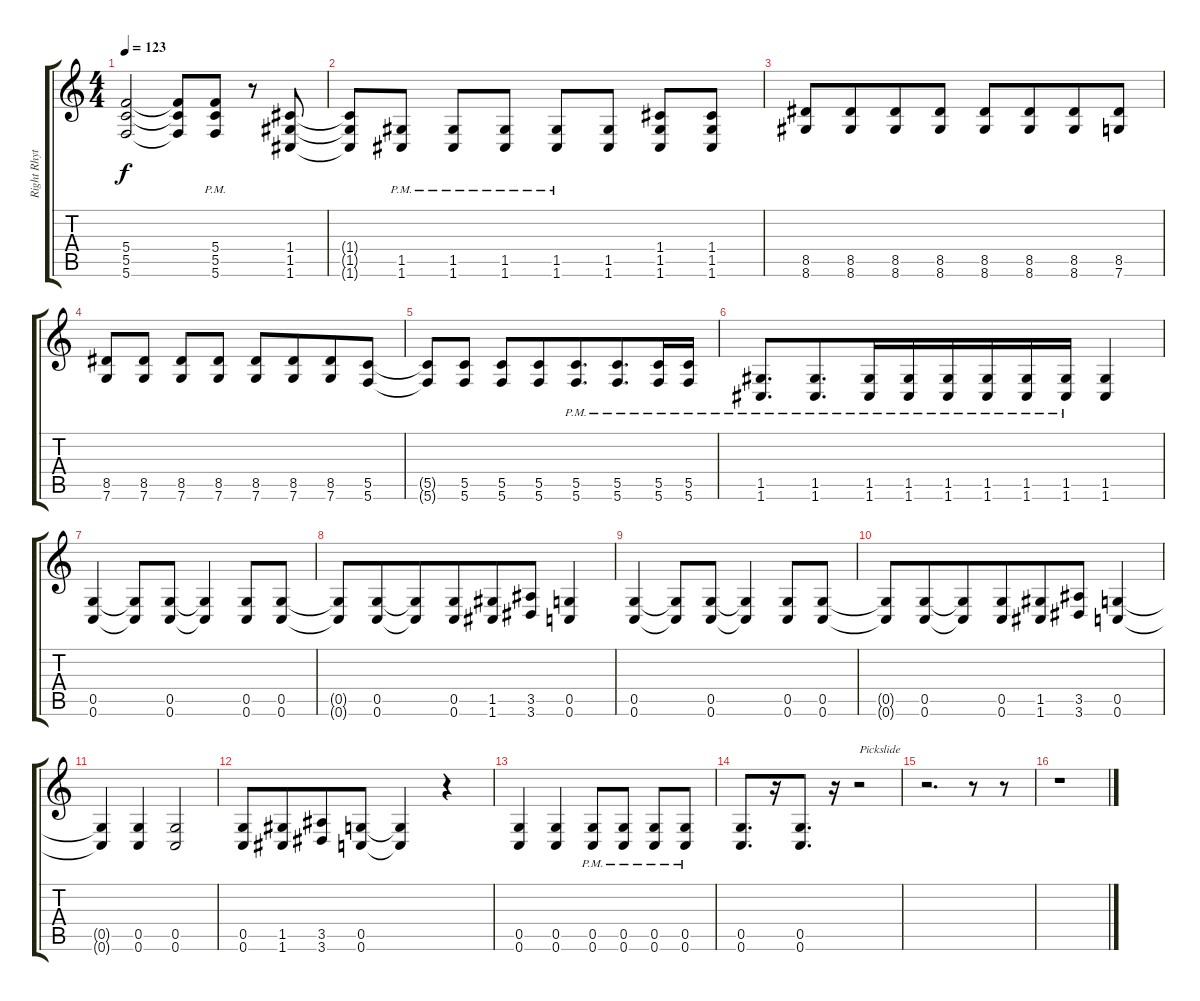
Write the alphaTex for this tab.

\track ("Right Rhythm" "Right Rhyt") {instrument distortionguitar}
\staff {score tabs}
\tuning (D4 A3 F3 C3 G2 C2) {hide}
\ts (4 4)
\tempo 123
\clef g2
\ks c
(5.4 5.5 5.6).2{dy f beam merge} (5.4{t} 5.5{t} 5.6{t}).8 (5.4{pm} 5.5{pm} 5.6{pm}).8 r.8 (1.4 1.5 1.6).8 |
(1.4{t} 1.5{t} 1.6{t}).8 (1.5{pm} 1.6{pm}).8 (1.5{pm} 1.6{pm}).8{beam merge} (1.5{pm} 1.6{pm}).8 (1.5{pm} 1.6{pm}).8{beam merge} (1.5 1.6).8 (1.4 1.5 1.6).8 (1.4 1.5 1.6).8 |
(8.5 8.6).8 (8.5 8.6).8{beam merge} (8.5 8.6).8{beam merge} (8.5 8.6).8 (8.5 8.6).8{beam merge} (8.5 8.6).8{beam merge} (8.5 8.6).8 (8.5 7.6).8 |
(8.5 7.6).8 (8.5 7.6).8 (8.5 7.6).8 (8.5 7.6).8 (8.5 7.6).8 (8.5 7.6).8{beam merge} (8.5 7.6).8 (5.5 5.6).8 |
(5.5{t} 5.6{t}).8 (5.5 5.6).8 (5.5 5.6).8 (5.5 5.6).8{beam merge} (5.5{pm} 5.6{pm}).8{d beam merge} (5.5{pm} 5.6{pm}).8{d beam merge} (5.5{pm} 5.6{pm}).16{beam merge} (5.5{pm} 5.6{pm}).16 |
(1.5{pm} 1.6{pm}).8{d beam merge} (1.5{pm} 1.6{pm}).8{d beam merge} (1.5{pm} 1.6{pm}).16{beam merge} (1.5{pm} 1.6{pm}).16{beam merge} (1.5{pm} 1.6{pm}).16{beam merge} (1.5{pm} 1.6{pm}).16 (1.5{pm} 1.6{pm}).16{beam merge} (1.5{pm} 1.6{pm}).16 (1.5 1.6).4 |
(0.5 0.6).4 (0.5{t} 0.6{t}).8{beam merge} (0.5 0.6).8{beam merge} (0.5{t} 0.6{t}).4{beam merge} (0.5 0.6).8 (0.5 0.6).8 |
(0.5{t} 0.6{t}).8{beam merge} (0.5 0.6).8{beam merge} (0.5{t} 0.6{t}).8{beam merge} (0.5 0.6).8{beam merge} (1.5 1.6).8 (3.5 3.6).8{beam merge} (0.5 0.6).4 |
(0.5 0.6).4 (0.5{t} 0.6{t}).8{beam merge} (0.5 0.6).8{beam merge} (0.5{t} 0.6{t}).4{beam merge} (0.5 0.6).8 (0.5 0.6).8 |
(0.5{t} 0.6{t}).8{beam merge} (0.5 0.6).8{beam merge} (0.5{t} 0.6{t}).8{beam merge} (0.5 0.6).8{beam merge} (1.5 1.6).8 (3.5 3.6).8{beam merge} (0.5 0.6).4 |
(0.5{t} 0.6{t}).4{beam merge} (0.5 0.6).4 (0.5 0.6).2 |
(0.5 0.6).8 (1.5 1.6).8{beam merge} (3.5 3.6).8 (0.5 0.6).8{beam merge} (0.5{t} 0.6{t}).4{beam merge} r.4 |
(0.5 0.6).4 (0.5 0.6).4{beam merge} (0.5{pm} 0.6{pm}).8 (0.5{pm} 0.6{pm}).8 (0.5{pm} 0.6{pm}).8 (0.5{pm} 0.6{pm}).8 |
(0.5 0.6).8{d beam merge} r.16{beam merge} (0.5 0.6).8{d beam merge} r.16{beam merge} r.2{txt "Pickslide"} |
r.2{d} r.8{beam merge} r.8 |
r.1
